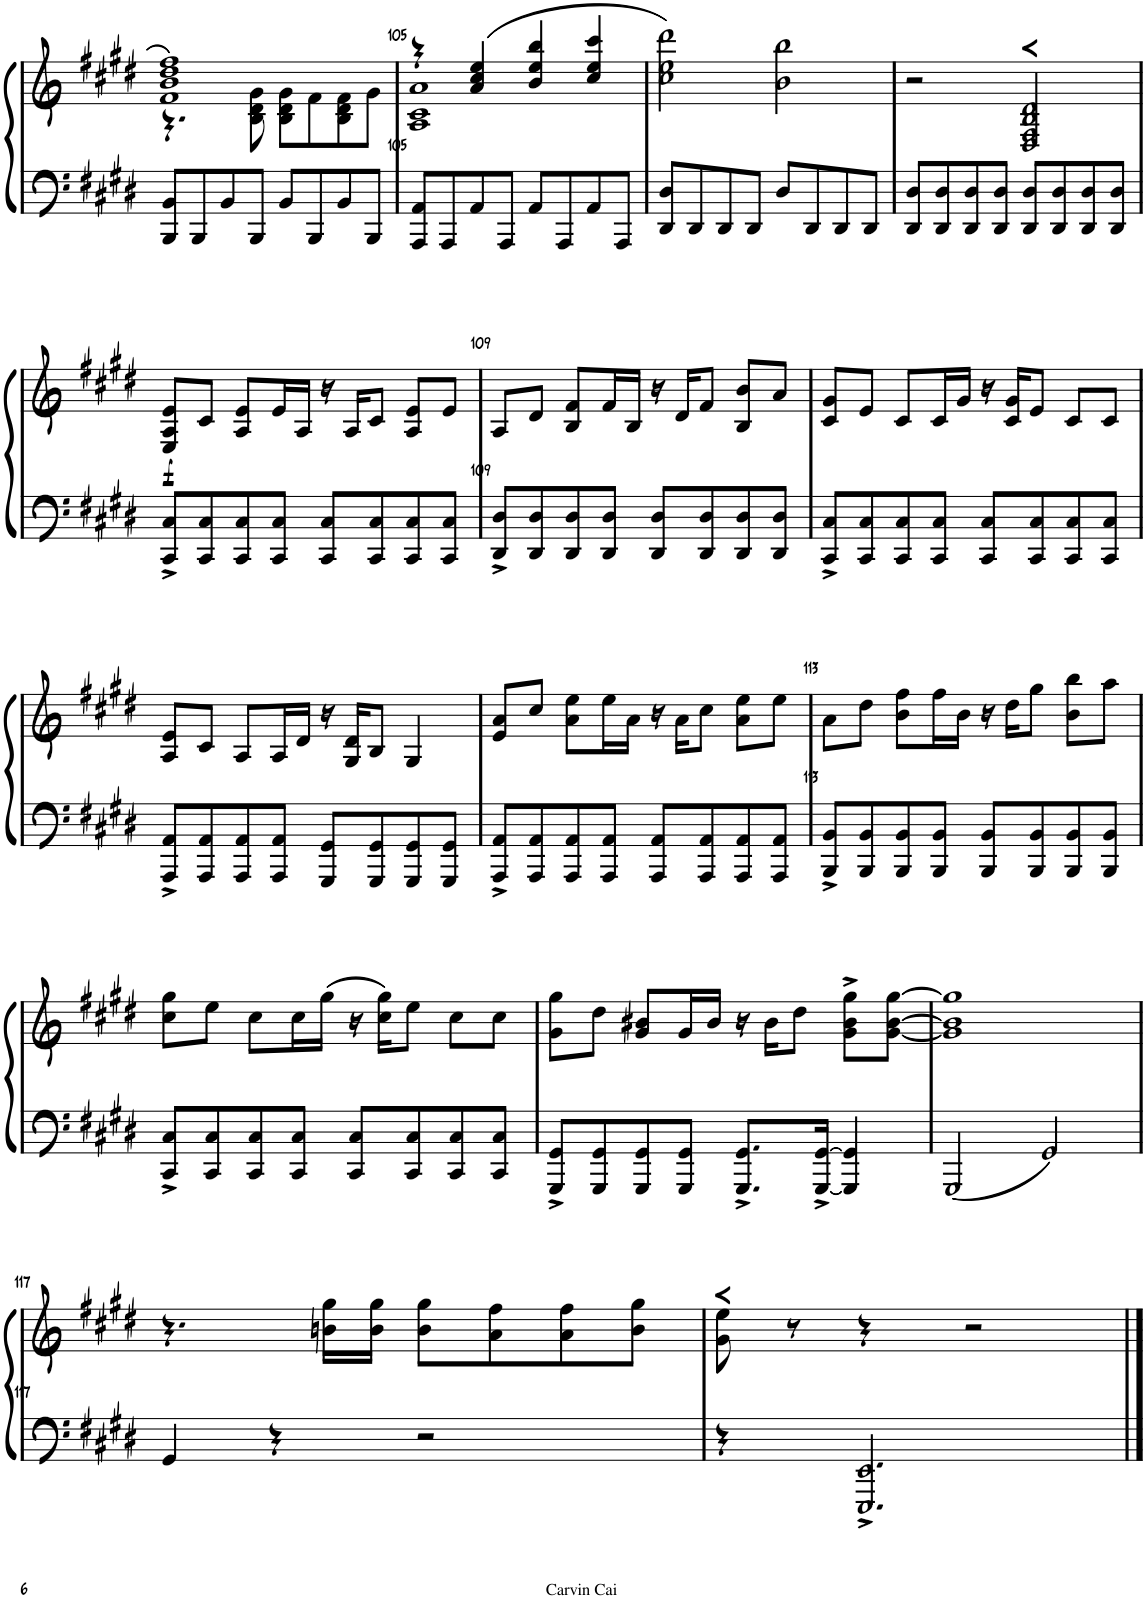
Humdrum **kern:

**kern	**kern	**dynam
*part1	*part1	*part1
*staff2	*staff1	*staff1/2
*I"Piano	*	*
*I'Pno.	*	*
!!LO:PB:g=z
*clefF4	*clefG2	*
*k[f#c#g#d#]	*k[f#c#g#d#]	*
*M4/4	*M4/4	*
=104	=104	=104
*	*^	*
8BBB/ 8BB/L	1f# 1b 1dd# 1ff#	4.r	.
8BBB/	.	.	.
8BB/	.	.	.
8BBB/J	.	8B\ 8d#\ 8g#\	.
8BB/L	.	8B\ 8d#\ 8g#\L	.
8BBB/	.	8f#\	.
8BB/	.	8B\ 8d#\ 8f#\	.
8BBB/J	.	8g#\J	.
=105	=105	=105	=105
8AAA/ 8AA/L	4r	1A 1c# 1a	.
8AAA/	.	.	.
8AA/	(4a/ 4cc#/ 4ee/	.	.
8AAA/J	.	.	.
8AA/L	4b/ 4ee/ 4bb/	.	.
8AAA/	.	.	.
8AA/	4cc#/ 4ee/ 4ccc#/	.	.
8AAA/J	.	.	.
*	*v	*v	*
=106	=106	=106
8DD#/ 8D#/L	2cc#\ 2ee\ 2ddd#\)	.
8DD#/	.	.
8DD#/	.	.
8DD#/J	.	.
8D#/L	2b\ 2bb\	.
8DD#/	.	.
8DD#/	.	.
8DD#/J	.	.
=107	=107	=107
8DD#/ 8D#/L	2r	.
8DD#/ 8D#/	.	.
8DD#/ 8D#/	.	.
8DD#/ 8D#/J	.	.
8DD#/ 8D#/L	2D#/> 2F#/> 2B/> 2d#/>	.
8DD#/ 8D#/	.	.
8DD#/ 8D#/	.	.
8DD#/ 8D#/J	.	.
!!LO:LB:g=z
=108	=108	=108
!	!	!LO:DY:b
8CC#/^ 8C#/^L	8E/ 8A/ 8e/L	f
8CC#/ 8C#/	8c#/J	.
8CC#/ 8C#/	8A/ 8e/L	.
8CC#/ 8C#/J	16e/L	.
.	16A/JJ	.
8CC#/ 8C#/L	16r	.
.	16A/KL	.
8CC#/ 8C#/	8c#/J	.
8CC#/ 8C#/	8A/ 8e/L	.
8CC#/ 8C#/J	8e/J	.
=109	=109	=109
8DD#/^ 8D#/^L	8A/L	.
8DD#/ 8D#/	8d#/J	.
8DD#/ 8D#/	8B/ 8f#/L	.
8DD#/ 8D#/J	16f#/L	.
.	16B/JJ	.
8DD#/ 8D#/L	16r	.
.	16d#/KL	.
8DD#/ 8D#/	8f#/J	.
8DD#/ 8D#/	8B/ 8b/L	.
8DD#/ 8D#/J	8a/J	.
=110	=110	=110
8CC#/^ 8C#/^L	8c#/ 8g#/L	.
8CC#/ 8C#/	8e/J	.
8CC#/ 8C#/	8c#/L	.
8CC#/ 8C#/J	16c#/L	.
.	16g#/JJ	.
8CC#/ 8C#/L	16r	.
.	16c#/ 16g#/KL	.
8CC#/ 8C#/	8e/J	.
8CC#/ 8C#/	8c#/L	.
8CC#/ 8C#/J	8c#/J	.
!!LO:LB:g=z
=111	=111	=111
8AAA/^ 8AA/^L	8A/ 8e/L	.
8AAA/ 8AA/	8c#/J	.
8AAA/ 8AA/	8A/L	.
8AAA/ 8AA/J	16A/L	.
.	16d#/JJ	.
8GGG#/ 8GG#/L	16r	.
.	16G#/ 16d#/KL	.
8GGG#/ 8GG#/	8B/J	.
8GGG#/ 8GG#/	4G#/	.
8GGG#/ 8GG#/J	.	.
=112	=112	=112
8AAA/^ 8AA/^L	8e/ 8a/L	.
8AAA/ 8AA/	8cc#/J	.
8AAA/ 8AA/	8a\ 8ee\L	.
8AAA/ 8AA/J	16ee\L	.
.	16a\JJ	.
8AAA/ 8AA/L	16r	.
.	16a\KL	.
8AAA/ 8AA/	8cc#\J	.
8AAA/ 8AA/	8a\ 8ee\L	.
8AAA/ 8AA/J	8ee\J	.
=113	=113	=113
8BBB/^ 8BB/^L	8a\L	.
8BBB/ 8BB/	8dd#\J	.
8BBB/ 8BB/	8b\ 8ff#\L	.
8BBB/ 8BB/J	16ff#\L	.
.	16b\JJ	.
8BBB/ 8BB/L	16r	.
.	16dd#\KL	.
8BBB/ 8BB/	8gg#\J	.
8BBB/ 8BB/	8b\ 8bb\L	.
8BBB/ 8BB/J	8aa\J	.
!!LO:LB:g=z
=114	=114	=114
8CC#/^ 8C#/^L	8cc#\ 8gg#\L	.
8CC#/ 8C#/	8ee\J	.
8CC#/ 8C#/	8cc#\L	.
8CC#/ 8C#/J	16cc#\L	.
.	(16gg#\JJ	.
8CC#/ 8C#/L	16r	.
.	16cc#\ 16gg#\KL)	.
8CC#/ 8C#/	8ee\J	.
8CC#/ 8C#/	8cc#\L	.
8CC#/ 8C#/J	8cc#\J	.
=115	=115	=115
8GGG#/^ 8GG#/^L	8g#\ 8gg#\L	.
8GGG#/ 8GG#/	8dd#\J	.
8GGG#/ 8GG#/	8g#/ 8b#X/L	.
8GGG#/ 8GG#/J	16g#/L	.
.	16b#/JJ	.
8.GGG#/^ 8.GG#/^L	16r	.
.	16b#\KL	.
.	8dd#\J	.
[16GGG#/^ [16GG#/^Jk	.	.
4GGG#/] 4GG#/]	8g#\^ 8b#\^ 8gg#\^L	.
.	[8g#\ [8b#\ [8gg#\J	.
=116	=116	=116
2GGG#/	1g#] 1b#] 1gg#]	.
2GG#/	.	.
!!LO:LB:g=z
=117	=117	=117
4GG#/	4.r	.
4r	.	.
.	16bn\ 16gg#\LL	.
.	16b\ 16gg#\JJ	.
2r	8b\ 8gg#\L	.
.	8a\ 8ff#\	.
.	8a\ 8ff#\	.
.	8b\ 8gg#\J	.
=118	=118	=118
4r	8g#\> 8ee\>	.
.	8r	.
2.EEE/^ 2.EE/^	4r	.
.	2r	.
==	==	==
*-	*-	*-
